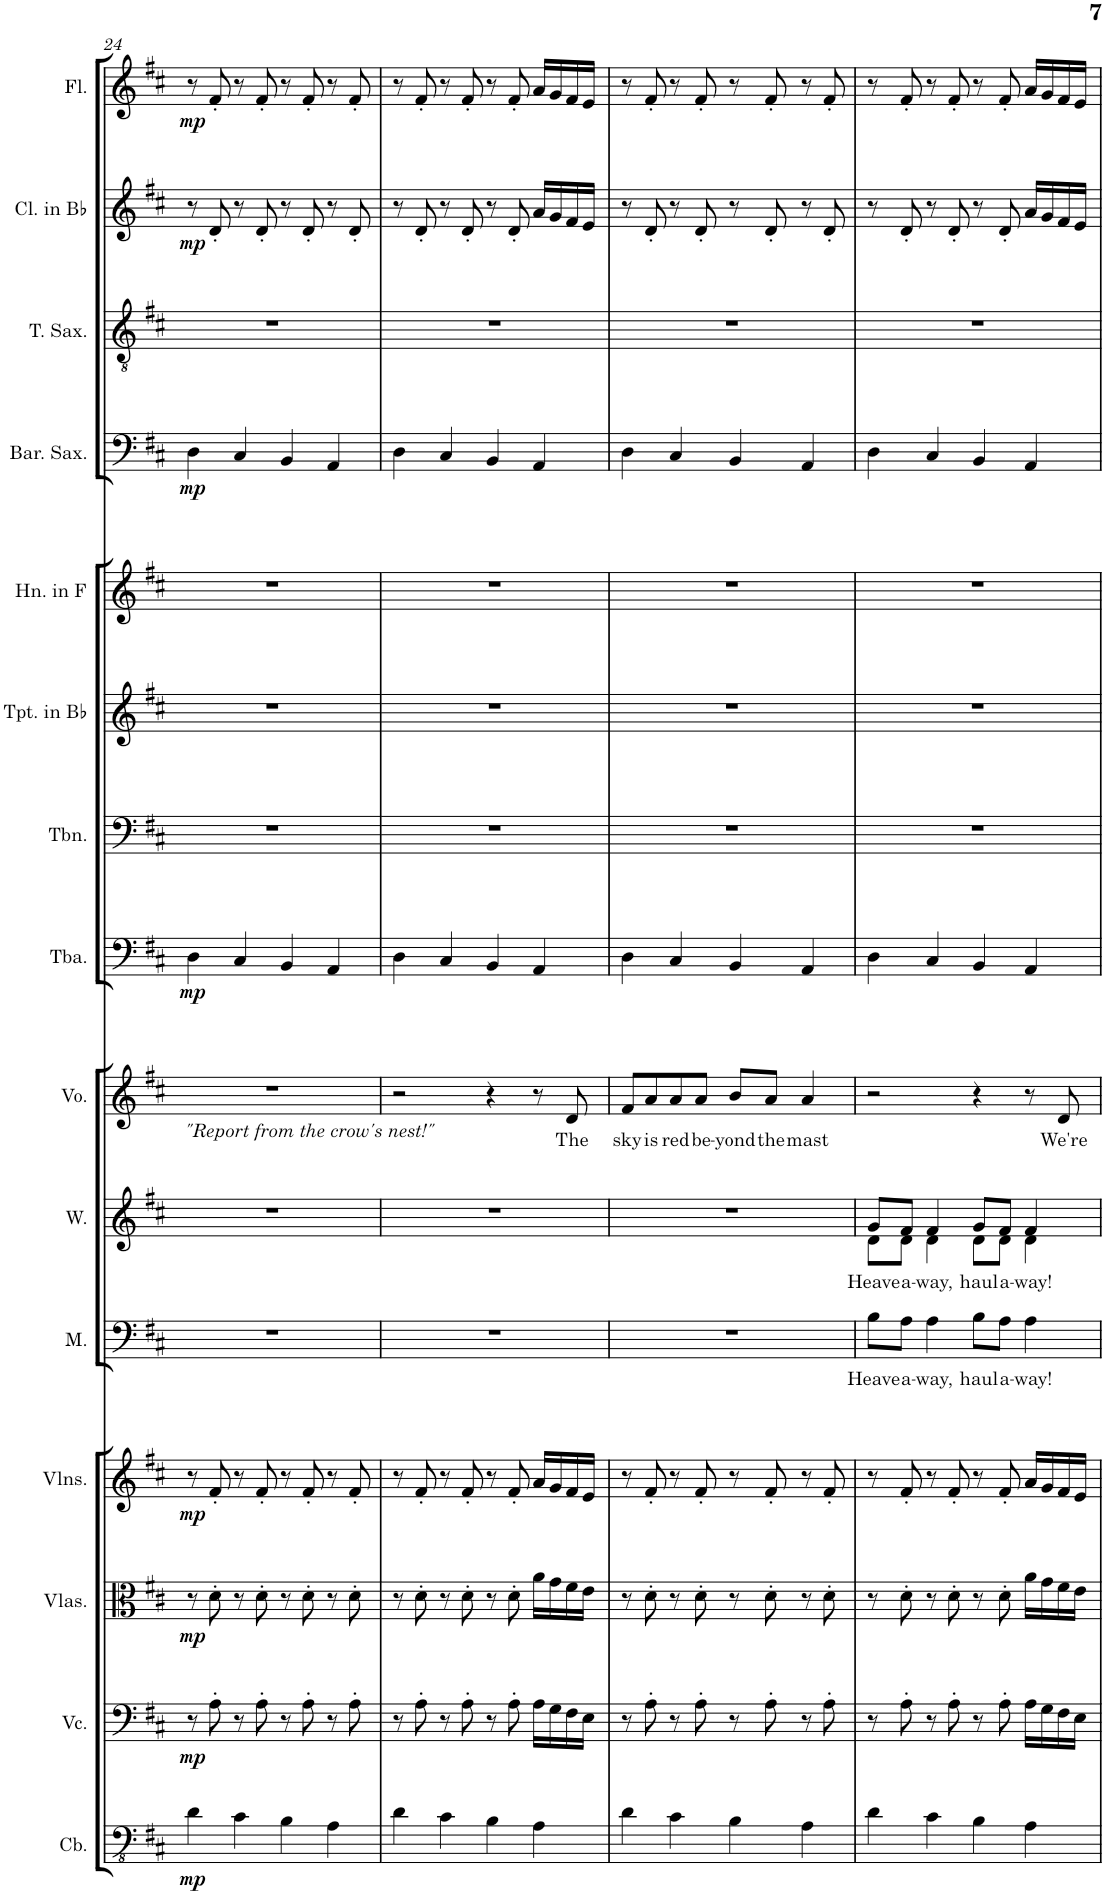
**kern	**dynam	**kern	**dynam	**kern	**dynam	**kern	**dynam	**kern	**text	**kern	**text	**kern	**text	**kern	**dynam	**kern	**kern	**kern	**kern	**dynam	**kern	**kern	**dynam	**kern	**dynam
*part15	*part15	*part14	*part14	*part13	*part13	*part12	*part12	*part11	*part11	*part10	*part10	*part9	*part9	*part8	*part8	*part7	*part6	*part5	*part4	*part4	*part3	*part2	*part2	*part1	*part1
*staff15	*staff15	*staff14	*staff14	*staff13	*staff13	*staff12	*staff12	*staff11	*staff11	*staff10	*staff10	*staff9	*staff9	*staff8	*staff8	*staff7	*staff6	*staff5	*staff4	*staff4	*staff3	*staff2	*staff2	*staff1	*staff1
*I"Contrabass	*	*I"Violoncello	*	*I"Violas	*	*I"Violins	*	*I"Men	*	*I"Women	*	*I"Voice	*	*I"Tuba	*	*I"Trombone	*I"Trumpet in Bb	*I"Horn in F	*I"Baritone Saxophone	*	*I"Tenor Saxophone	*I"Clarinet in Bb	*	*I"Flute	*
*I'Cb.	*	*I'Vc.	*	*I'Vlas.	*	*I'Vlns.	*	*I'M.	*	*I'W.	*	*I'Vo.	*	*I'Tba.	*	*I'Tbn.	*I'Tpt. in Bb	*I'Hn. in F	*I'Bar. Sax.	*	*I'T. Sax.	*I'Cl. in Bb	*	*I'Fl.	*
!!LO:PB:g=z
*clefFv4	*	*clefF4	*	*clefC3	*	*clefG2	*	*clefF4	*	*clefG2	*	*clefG2	*	*clefF4	*	*clefF4	*clefG2	*clefG2	*clefF4	*	*clefGv2	*clefG2	*	*clefG2	*
*Trd7c12	*	*	*	*	*	*	*	*	*	*	*	*	*	*	*	*	*Trd1c2	*Trd4c7	*Trd12c21	*	*Trd8c14	*Trd1c2	*	*	*
*k[f#c#]	*	*k[f#c#]	*	*k[f#c#]	*	*k[f#c#]	*	*k[f#c#]	*	*k[f#c#]	*	*k[f#c#]	*	*k[f#c#]	*	*k[f#c#]	*k[f#c#]	*k[f#c#]	*k[f#c#]	*	*k[f#c#]	*k[f#c#]	*	*k[f#c#]	*
*M4/4	*	*M4/4	*	*M4/4	*	*M4/4	*	*M4/4	*	*M4/4	*	*M4/4	*	*M4/4	*	*M4/4	*M4/4	*M4/4	*M4/4	*	*M4/4	*M4/4	*	*M4/4	*
=24	=24	=24	=24	=24	=24	=24	=24	=24	=24	=24	=24	=24	=24	=24	=24	=24	=24	=24	=24	=24	=24	=24	=24	=24	=24
!	!	!	!	!	!	!	!	!	!	!	!	!LO:TX:b:i:t="Report from the crow's nest!"	!	!	!	!	!	!	!	!	!	!	!	!	!
!	!LO:DY:b	!	!LO:DY:b	!	!LO:DY:b	!	!LO:DY:b	!	!	!	!	!	!	!	!LO:DY:b	!	!	!	!	!LO:DY:b	!	!	!LO:DY:b	!	!LO:DY:b
4D\	mp	8r	mp	8r	mp	8r	mp	1r	.	1r	.	1r	.	4D\	mp	1r	1r	1r	4D\	mp	1r	8r	mp	8r	mp
.	.	8A'\	.	8d'\	.	8f#'/	.	.	.	.	.	.	.	.	.	.	.	.	.	.	.	8d'/	.	8f#'/	.
4C#\	.	8r	.	8r	.	8r	.	.	.	.	.	.	.	4C#/	.	.	.	.	4C#/	.	.	8r	.	8r	.
.	.	8A'\	.	8d'\	.	8f#'/	.	.	.	.	.	.	.	.	.	.	.	.	.	.	.	8d'/	.	8f#'/	.
4BB\	.	8r	.	8r	.	8r	.	.	.	.	.	.	.	4BB/	.	.	.	.	4BB/	.	.	8r	.	8r	.
.	.	8A'\	.	8d'\	.	8f#'/	.	.	.	.	.	.	.	.	.	.	.	.	.	.	.	8d'/	.	8f#'/	.
4AA\	.	8r	.	8r	.	8r	.	.	.	.	.	.	.	4AA/	.	.	.	.	4AA/	.	.	8r	.	8r	.
.	.	8A'\	.	8d'\	.	8f#'/	.	.	.	.	.	.	.	.	.	.	.	.	.	.	.	8d'/	.	8f#'/	.
=25	=25	=25	=25	=25	=25	=25	=25	=25	=25	=25	=25	=25	=25	=25	=25	=25	=25	=25	=25	=25	=25	=25	=25	=25	=25
4D\	.	8r	.	8r	.	8r	.	1r	.	1r	.	2r	.	4D\	.	1r	1r	1r	4D\	.	1r	8r	.	8r	.
.	.	8A'\	.	8d'\	.	8f#'/	.	.	.	.	.	.	.	.	.	.	.	.	.	.	.	8d'/	.	8f#'/	.
4C#\	.	8r	.	8r	.	8r	.	.	.	.	.	.	.	4C#/	.	.	.	.	4C#/	.	.	8r	.	8r	.
.	.	8A'\	.	8d'\	.	8f#'/	.	.	.	.	.	.	.	.	.	.	.	.	.	.	.	8d'/	.	8f#'/	.
4BB\	.	8r	.	8r	.	8r	.	.	.	.	.	4r	.	4BB/	.	.	.	.	4BB/	.	.	8r	.	8r	.
.	.	8A'\	.	8d'\	.	8f#'/	.	.	.	.	.	.	.	.	.	.	.	.	.	.	.	8d'/	.	8f#'/	.
4AA\	.	16A\LL	.	16a\LL	.	16a/LL	.	.	.	.	.	8r	.	4AA/	.	.	.	.	4AA/	.	.	16a/LL	.	16a/LL	.
.	.	16G\	.	16g\	.	16g/	.	.	.	.	.	.	.	.	.	.	.	.	.	.	.	16g/	.	16g/	.
!	!	!	!	!	!	!	!	!	!	!	!	!	!LO:LY:b	!	!	!	!	!	!	!	!	!	!	!	!
.	.	16F#\	.	16f#\	.	16f#/	.	.	.	.	.	8d/	The	.	.	.	.	.	.	.	.	16f#/	.	16f#/	.
.	.	16E\JJ	.	16e\JJ	.	16e/JJ	.	.	.	.	.	.	.	.	.	.	.	.	.	.	.	16e/JJ	.	16e/JJ	.
=26	=26	=26	=26	=26	=26	=26	=26	=26	=26	=26	=26	=26	=26	=26	=26	=26	=26	=26	=26	=26	=26	=26	=26	=26	=26
!	!	!	!	!	!	!	!	!	!	!	!	!	!LO:LY:b	!	!	!	!	!	!	!	!	!	!	!	!
4D\	.	8r	.	8r	.	8r	.	1r	.	1r	.	8f#/L	sky	4D\	.	1r	1r	1r	4D\	.	1r	8r	.	8r	.
!	!	!	!	!	!	!	!	!	!	!	!	!	!LO:LY:b	!	!	!	!	!	!	!	!	!	!	!	!
.	.	8A'\	.	8d'\	.	8f#'/	.	.	.	.	.	8a/	is	.	.	.	.	.	.	.	.	8d'/	.	8f#'/	.
!	!	!	!	!	!	!	!	!	!	!	!	!	!LO:LY:b	!	!	!	!	!	!	!	!	!	!	!	!
4C#\	.	8r	.	8r	.	8r	.	.	.	.	.	8a/	red	4C#/	.	.	.	.	4C#/	.	.	8r	.	8r	.
!	!	!	!	!	!	!	!	!	!	!	!	!	!LO:LY:b	!	!	!	!	!	!	!	!	!	!	!	!
.	.	8A'\	.	8d'\	.	8f#'/	.	.	.	.	.	8a/J	be-	.	.	.	.	.	.	.	.	8d'/	.	8f#'/	.
!	!	!	!	!	!	!	!	!	!	!	!	!	!LO:LY:b	!	!	!	!	!	!	!	!	!	!	!	!
4BB\	.	8r	.	8r	.	8r	.	.	.	.	.	8b/L	-yond	4BB/	.	.	.	.	4BB/	.	.	8r	.	8r	.
!	!	!	!	!	!	!	!	!	!	!	!	!	!LO:LY:b	!	!	!	!	!	!	!	!	!	!	!	!
.	.	8A'\	.	8d'\	.	8f#'/	.	.	.	.	.	8a/J	the	.	.	.	.	.	.	.	.	8d'/	.	8f#'/	.
!	!	!	!	!	!	!	!	!	!	!	!	!	!LO:LY:b	!	!	!	!	!	!	!	!	!	!	!	!
4AA\	.	8r	.	8r	.	8r	.	.	.	.	.	4a/	mast	4AA/	.	.	.	.	4AA/	.	.	8r	.	8r	.
.	.	8A'\	.	8d'\	.	8f#'/	.	.	.	.	.	.	.	.	.	.	.	.	.	.	.	8d'/	.	8f#'/	.
=27	=27	=27	=27	=27	=27	=27	=27	=27	=27	=27	=27	=27	=27	=27	=27	=27	=27	=27	=27	=27	=27	=27	=27	=27	=27
!	!	!	!	!	!	!	!	!	!LO:LY:b	!	!LO:LY:b	!	!	!	!	!	!	!	!	!	!	!	!	!	!
*	*	*	*	*	*	*	*	*	*	*^	*	*	*	*	*	*	*	*	*	*	*	*	*	*	*
4D\	.	8r	.	8r	.	8r	.	8B\L	Heave	8g/L	8d\L	Heave	2r	.	4D\	.	1r	1r	1r	4D\	.	1r	8r	.	8r	.
!	!	!	!	!	!	!	!	!	!LO:LY:b	!	!	!LO:LY:b	!	!	!	!	!	!	!	!	!	!	!	!	!	!
.	.	8A'\	.	8d'\	.	8f#'/	.	8A\J	a-	8f#/J	8d\J	a-	.	.	.	.	.	.	.	.	.	.	8d'/	.	8f#'/	.
!	!	!	!	!	!	!	!	!	!LO:LY:b	!	!	!LO:LY:b	!	!	!	!	!	!	!	!	!	!	!	!	!	!
4C#\	.	8r	.	8r	.	8r	.	4A\	-way,	4f#/	4d\	-way,	.	.	4C#/	.	.	.	.	4C#/	.	.	8r	.	8r	.
.	.	8A'\	.	8d'\	.	8f#'/	.	.	.	.	.	.	.	.	.	.	.	.	.	.	.	.	8d'/	.	8f#'/	.
!	!	!	!	!	!	!	!	!	!LO:LY:b	!	!	!LO:LY:b	!	!	!	!	!	!	!	!	!	!	!	!	!	!
4BB\	.	8r	.	8r	.	8r	.	8B\L	haul	8g/L	8d\L	haul	4r	.	4BB/	.	.	.	.	4BB/	.	.	8r	.	8r	.
!	!	!	!	!	!	!	!	!	!LO:LY:b	!	!	!LO:LY:b	!	!	!	!	!	!	!	!	!	!	!	!	!	!
.	.	8A'\	.	8d'\	.	8f#'/	.	8A\J	a-	8f#/J	8d\J	a-	.	.	.	.	.	.	.	.	.	.	8d'/	.	8f#'/	.
!	!	!	!	!	!	!	!	!	!LO:LY:b	!	!	!LO:LY:b	!	!	!	!	!	!	!	!	!	!	!	!	!	!
4AA\	.	16A\LL	.	16a\LL	.	16a/LL	.	4A\	-way!	4f#/	4d\	-way!	8r	.	4AA/	.	.	.	.	4AA/	.	.	16a/LL	.	16a/LL	.
.	.	16G\	.	16g\	.	16g/	.	.	.	.	.	.	.	.	.	.	.	.	.	.	.	.	16g/	.	16g/	.
!	!	!	!	!	!	!	!	!	!	!	!	!	!	!LO:LY:b	!	!	!	!	!	!	!	!	!	!	!	!
.	.	16F#\	.	16f#\	.	16f#/	.	.	.	.	.	.	8d/	We're	.	.	.	.	.	.	.	.	16f#/	.	16f#/	.
.	.	16E\JJ	.	16e\JJ	.	16e/JJ	.	.	.	.	.	.	.	.	.	.	.	.	.	.	.	.	16e/JJ	.	16e/JJ	.
*	*	*	*	*	*	*	*	*	*	*v	*v	*	*	*	*	*	*	*	*	*	*	*	*	*	*	*
=	=	=	=	=	=	=	=	=	=	=	=	=	=	=	=	=	=	=	=	=	=	=	=	=	=
*-	*-	*-	*-	*-	*-	*-	*-	*-	*-	*-	*-	*-	*-	*-	*-	*-	*-	*-	*-	*-	*-	*-	*-	*-	*-
